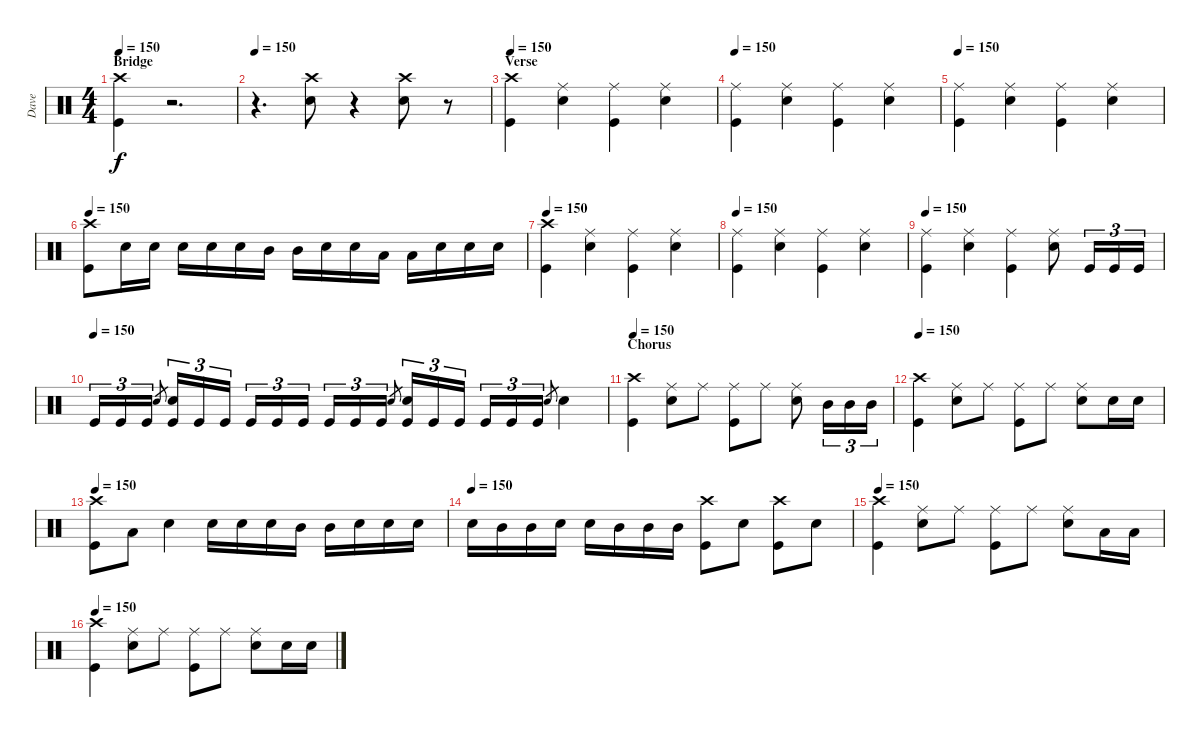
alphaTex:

\track ("Dave" "Dave") {instrument percussion}
\staff {score}
\articulation defaults
\ts (4 4)
\section ("" "Bridge")
\tempo 150
\clef neutral
\ks c
("Crash high (hit)" "Kick (hit)").4{dy f} r.2{d} |
\tempo 150
r.4{d} ("Crash high (hit)" "Snare (hit) 2").8 r.4 ("Crash high (hit)" "Snare (hit) 2").8 r.8 |
\section ("" "Verse")
\tempo 150
("Crash high (hit)" "Kick (hit)").4 ("Ride (middle)" "Snare (hit) 2").4 ("Ride (middle)" "Kick (hit)").4 ("Ride (middle)" "Snare (hit) 2").4 |
\tempo 150
("Ride (middle)" "Kick (hit)").4 ("Ride (middle)" "Snare (hit) 2").4 ("Ride (middle)" "Kick (hit)").4 ("Ride (middle)" "Snare (hit) 2").4 |
\tempo 150
("Ride (middle)" "Kick (hit)").4 ("Ride (middle)" "Snare (hit) 2").4 ("Ride (middle)" "Kick (hit)").4 ("Ride (middle)" "Snare (hit) 2").4 |
\tempo 150
("Crash high (hit)" "Kick (hit)").8 "Snare (hit) 2".16 "Snare (hit) 2".16 "Snare (hit) 2".16 "Snare (hit) 2".16 "Snare (hit) 2".16 "Mid Tom (hit)".16 "Mid Tom (hit)".16 "Snare (hit) 2".16 "Snare (hit) 2".16 "Low Tom (hit)".16 "Low Tom (hit)".16 "Snare (hit) 2".16 "Snare (hit) 2".16 "Snare (hit) 2".16 |
\tempo 150
("Crash high (hit)" "Kick (hit)").4 ("Ride (middle)" "Snare (hit) 2").4 ("Ride (middle)" "Kick (hit)").4 ("Ride (middle)" "Snare (hit) 2").4 |
\tempo 150
("Ride (middle)" "Kick (hit)").4 ("Ride (middle)" "Snare (hit) 2").4 ("Ride (middle)" "Kick (hit)").4 ("Ride (middle)" "Snare (hit) 2").4 |
\tempo 150
("Ride (middle)" "Kick (hit)").4 ("Ride (middle)" "Snare (hit) 2").4 ("Ride (middle)" "Kick (hit)").4 ("Ride (middle)" "Snare (hit) 2").8 "Kick (hit)".16{tu (3 2)} "Kick (hit)".16{tu (3 2)} "Kick (hit)".16{tu (3 2)} |
\tempo (150)
"Kick (hit)".16{tu (3 2)} "Kick (hit)".16{tu (3 2)} "Kick (hit)".16{tu (3 2)} "Snare (hit) 2".8{gr} ("Snare (hit) 2" "Kick (hit)").16{tu (3 2)} "Kick (hit)".16{tu (3 2)} "Kick (hit)".16{tu (3 2)} "Kick (hit)".16{tu (3 2)} "Kick (hit)".16{tu (3 2)} "Kick (hit)".16{tu (3 2)} "Kick (hit)".16{tu (3 2)} "Kick (hit)".16{tu (3 2)} "Kick (hit)".16{tu (3 2)} "Snare (hit) 2".8{gr} ("Snare (hit) 2" "Kick (hit)").16{tu (3 2)} "Kick (hit)".16{tu (3 2)} "Kick (hit)".16{tu (3 2)} "Kick (hit)".16{tu (3 2)} "Kick (hit)".16{tu (3 2)} "Kick (hit)".16{tu (3 2)} "Snare (hit) 2".8{gr} "Snare (hit) 2".4 |
\section ("" "Chorus")
\tempo 150
("Crash high (hit)" "Kick (hit)").4 ("Ride (middle)" "Snare (hit) 2").8 "Ride (middle)".8 ("Ride (middle)" "Kick (hit)").8 "Ride (middle)".8 ("Ride (middle)" "Snare (hit) 2").8 "Mid Tom (hit)".16{tu (3 2)} "Mid Tom (hit)".16{tu (3 2)} "Mid Tom (hit)".16{tu (3 2)} |
\tempo 150
("Crash high (hit)" "Kick (hit)").4 ("Ride (middle)" "Snare (hit) 2").8 "Ride (middle)".8 ("Ride (middle)" "Kick (hit)").8 "Ride (middle)".8 ("Ride (middle)" "Snare (hit) 2").8 "Snare (hit) 2".16 "Snare (hit) 2".16 |
\tempo 150
("Crash high (hit)" "Kick (hit)").8 "Low Tom (hit)".8 "Snare (hit) 2".4 "Snare (hit) 2".16 "Snare (hit) 2".16 "Snare (hit) 2".16 "Mid Tom (hit)".16 "Mid Tom (hit)".16 "Snare (hit) 2".16 "Snare (hit) 2".16 "Snare (hit) 2".16 |
\tempo (150)
"Snare (hit) 2".16 "Mid Tom (hit)".16 "Mid Tom (hit)".16 "Snare (hit) 2".16 "Snare (hit) 2".16 "Mid Tom (hit)".16 "Mid Tom (hit)".16 "Mid Tom (hit)".16 ("Crash high (hit)" "Kick (hit)").8 "Snare (hit) 2".8 ("Crash high (hit)" "Kick (hit)").8 "Snare (hit) 2".8 |
\tempo 150
("Crash high (hit)" "Kick (hit)").4 ("Ride (middle)" "Snare (hit) 2").8 "Ride (middle)".8 ("Ride (middle)" "Kick (hit)").8 "Ride (middle)".8 ("Ride (middle)" "Snare (hit) 2").8 "Low Tom (hit)".16 "Low Tom (hit)".16 |
\tempo 150
("Crash high (hit)" "Kick (hit)").4 ("Ride (middle)" "Snare (hit) 2").8 "Ride (middle)".8 ("Ride (middle)" "Kick (hit)").8 "Ride (middle)".8 ("Ride (middle)" "Snare (hit) 2").8 "Snare (hit) 2".16 "Snare (hit) 2".16
